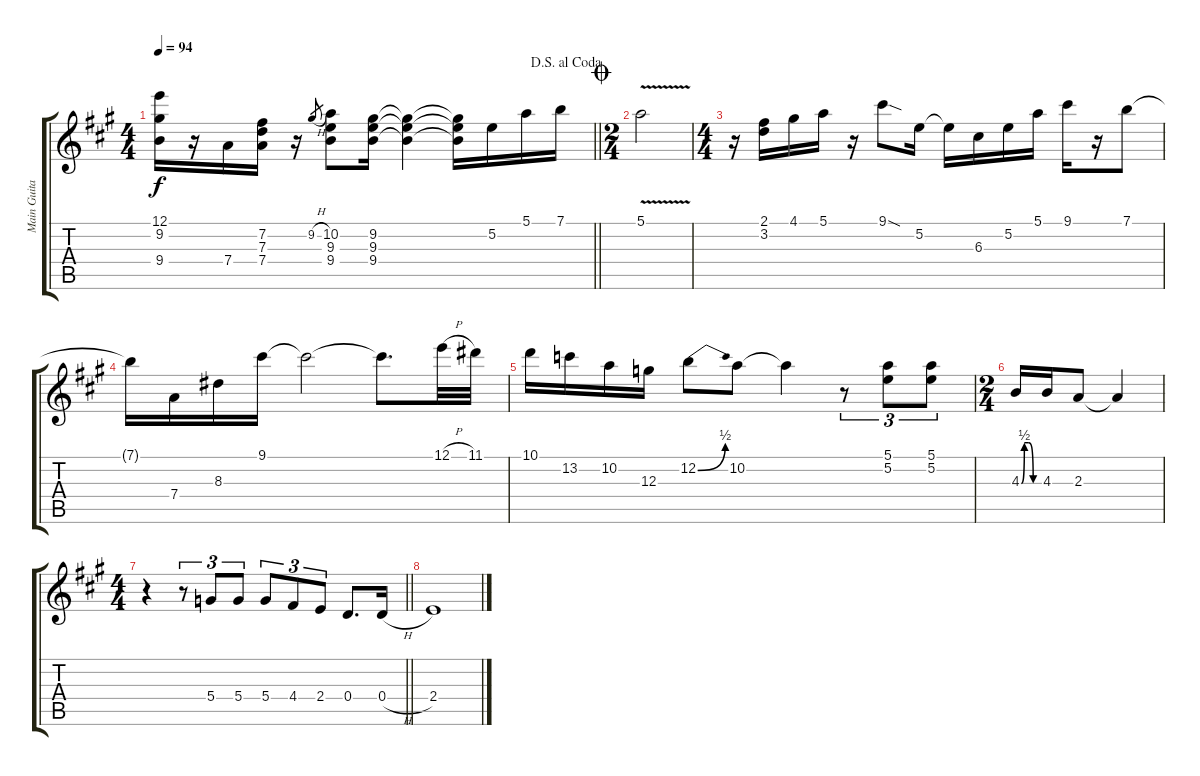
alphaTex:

\track ("Main Guitar" "Main Guita") {instrument acousticguitarnylon}
\staff {score tabs}
\tuning (E4 B3 G3 D3 A2 E2) {hide}
\ts (4 4)
\jump dalsegnoalcoda
\tempo 94
\clef g2
\barLineRight lightlight
\ks a
(12.1 9.2 9.4).16{dy f} r.16 7.4.16 (7.2 7.3 7.4).16 r.16 9.2{h}.8{gr} (10.2 9.3 9.4).8 (9.2 9.3 9.4).16 (9.2{t} 9.3{t} 9.4{t}).4 (9.2{t} 9.3{t} 9.4{t}).16 5.2.16 5.1.16 7.1.16 |
\ts (2 4)
\jump coda
5.1{v}.2 |
\ts (4 4)
r.16 (2.1 3.2).16 4.1.16 5.1.16 r.16 9.1{sod}.8 5.2.16 5.2{t}.16 6.3.16 5.2.16 5.1.16 9.1.16 r.16 7.1.8 |
7.1{t}.16 7.4.16 8.3.16 9.1.16 9.1{t}.2 9.1{t}.8{d} 12.1{h}.32 11.1.32 |
10.1.16 13.2.16 10.2.16 12.3.16 12.2{be (bend 0 0 60 2)}.8 10.2.8 10.2{t}.4 r.8{tu (3 2)} (5.1 5.2).8{tu (3 2)} (5.1 5.2).8{tu (3 2)} |
\ts (2 4)
4.3{be (custom 0 0 10 2 25 2 40 0 60 0)}.16 4.3.16 2.3.8 2.3{t}.4 |
\ts (4 4)
\barLineRight lightlight
r.4 r.8{tu (3 2)} 5.4.8{tu (3 2)} 5.4.8{tu (3 2)} 5.4.8{tu (3 2)} 4.4.8{tu (3 2)} 2.4.8{tu (3 2)} 0.4.8{d} 0.4{h}.16 |
2.4.1
